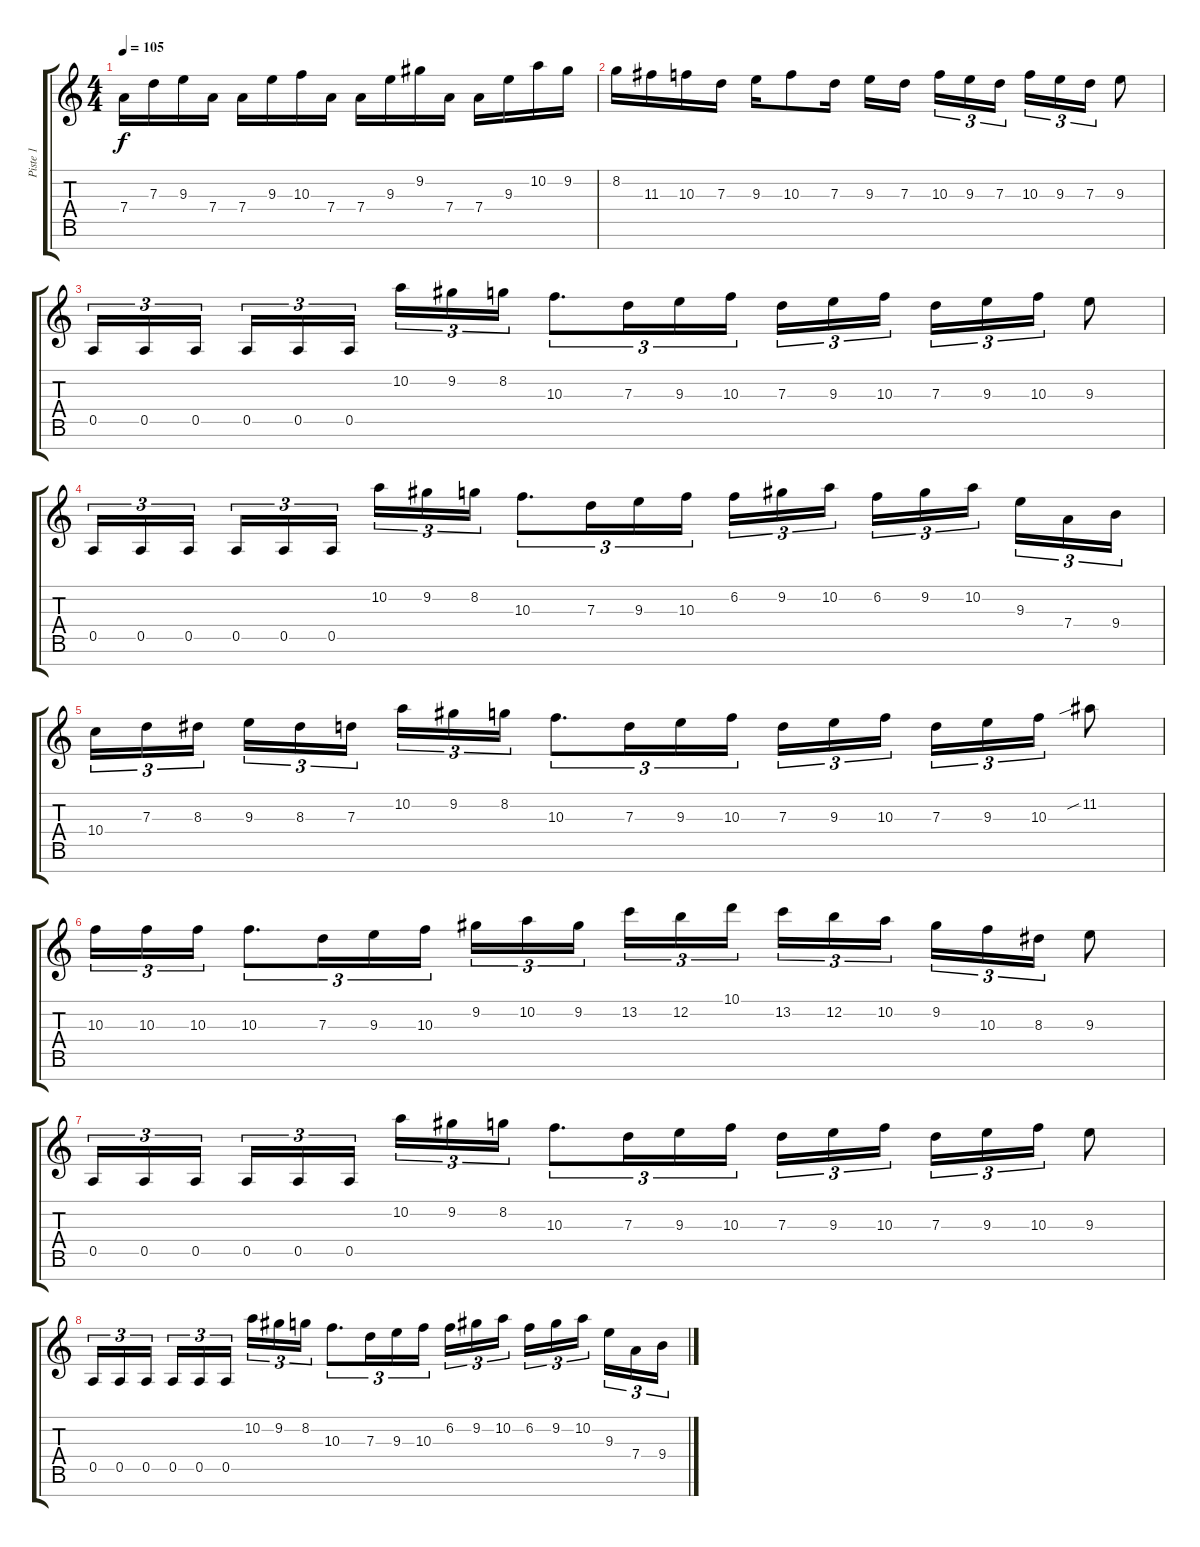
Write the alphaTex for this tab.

\track ("Piste 1" "Piste 1") {instrument distortionguitar}
\staff {score tabs}
\tuning (E4 B3 G3 D3 A2 E2 B1) {hide}
\ts (4 4)
\tempo 105
\clef g2
\ks c
7.4.16{dy f} 7.3.16 9.3.16 7.4.16 7.4.16 9.3.16 10.3.16 7.4.16 7.4.16 9.3.16 9.2.16 7.4.16 7.4.16 9.3.16 10.2.16 9.2.16 |
8.2.16 11.3.16 10.3.16 7.3.16 9.3.16 10.3.8 7.3.16 9.3.16 7.3.16{beam splitsecondary} 10.3.16{tu (3 2)} 9.3.16{tu (3 2)} 7.3.16{tu (3 2)} 10.3.16{tu (3 2)} 9.3.16{tu (3 2)} 7.3.16{tu (3 2)} 9.3.8 |
0.5.16{tu (3 2)} 0.5.16{tu (3 2)} 0.5.16{tu (3 2) beam splitsecondary} 0.5.16{tu (3 2)} 0.5.16{tu (3 2)} 0.5.16{tu (3 2)} 10.2.16{tu (3 2)} 9.2.16{tu (3 2)} 8.2.16{tu (3 2)} 10.3.8{d tu (3 2)} 7.3.16{tu (3 2)} 9.3.16{tu (3 2)} 10.3.16{tu (3 2) beam splitsecondary} 7.3.16{tu (3 2)} 9.3.16{tu (3 2)} 10.3.16{tu (3 2)} 7.3.16{tu (3 2)} 9.3.16{tu (3 2)} 10.3.16{tu (3 2)} 9.3.8 |
0.5.16{tu (3 2)} 0.5.16{tu (3 2)} 0.5.16{tu (3 2) beam splitsecondary} 0.5.16{tu (3 2)} 0.5.16{tu (3 2)} 0.5.16{tu (3 2)} 10.2.16{tu (3 2)} 9.2.16{tu (3 2)} 8.2.16{tu (3 2)} 10.3.8{d tu (3 2)} 7.3.16{tu (3 2)} 9.3.16{tu (3 2)} 10.3.16{tu (3 2) beam splitsecondary} 6.2.16{tu (3 2)} 9.2.16{tu (3 2)} 10.2.16{tu (3 2)} 6.2.16{tu (3 2)} 9.2.16{tu (3 2)} 10.2.16{tu (3 2) beam splitsecondary} 9.3.16{tu (3 2)} 7.4.16{tu (3 2)} 9.4.16{tu (3 2)} |
10.4.16{tu (3 2)} 7.3.16{tu (3 2)} 8.3.16{tu (3 2) beam splitsecondary} 9.3.16{tu (3 2)} 8.3.16{tu (3 2)} 7.3.16{tu (3 2)} 10.2.16{tu (3 2)} 9.2.16{tu (3 2)} 8.2.16{tu (3 2)} 10.3.8{d tu (3 2)} 7.3.16{tu (3 2)} 9.3.16{tu (3 2)} 10.3.16{tu (3 2) beam splitsecondary} 7.3.16{tu (3 2)} 9.3.16{tu (3 2)} 10.3.16{tu (3 2)} 7.3.16{tu (3 2)} 9.3.16{tu (3 2)} 10.3.16{tu (3 2)} 11.2{sib}.8 |
10.3.16{tu (3 2)} 10.3.16{tu (3 2)} 10.3.16{tu (3 2)} 10.3.8{d tu (3 2)} 7.3.16{tu (3 2)} 9.3.16{tu (3 2)} 10.3.16{tu (3 2) beam splitsecondary} 9.2.16{tu (3 2)} 10.2.16{tu (3 2)} 9.2.16{tu (3 2)} 13.2.16{tu (3 2)} 12.2.16{tu (3 2)} 10.1.16{tu (3 2) beam splitsecondary} 13.2.16{tu (3 2)} 12.2.16{tu (3 2)} 10.2.16{tu (3 2)} 9.2.16{tu (3 2)} 10.3.16{tu (3 2)} 8.3.16{tu (3 2)} 9.3.8 |
0.5.16{tu (3 2)} 0.5.16{tu (3 2)} 0.5.16{tu (3 2) beam splitsecondary} 0.5.16{tu (3 2)} 0.5.16{tu (3 2)} 0.5.16{tu (3 2)} 10.2.16{tu (3 2)} 9.2.16{tu (3 2)} 8.2.16{tu (3 2)} 10.3.8{d tu (3 2)} 7.3.16{tu (3 2)} 9.3.16{tu (3 2)} 10.3.16{tu (3 2) beam splitsecondary} 7.3.16{tu (3 2)} 9.3.16{tu (3 2)} 10.3.16{tu (3 2)} 7.3.16{tu (3 2)} 9.3.16{tu (3 2)} 10.3.16{tu (3 2)} 9.3.8 |
0.5.16{tu (3 2)} 0.5.16{tu (3 2)} 0.5.16{tu (3 2) beam splitsecondary} 0.5.16{tu (3 2)} 0.5.16{tu (3 2)} 0.5.16{tu (3 2)} 10.2.16{tu (3 2)} 9.2.16{tu (3 2)} 8.2.16{tu (3 2)} 10.3.8{d tu (3 2)} 7.3.16{tu (3 2)} 9.3.16{tu (3 2)} 10.3.16{tu (3 2) beam splitsecondary} 6.2.16{tu (3 2)} 9.2.16{tu (3 2)} 10.2.16{tu (3 2)} 6.2.16{tu (3 2)} 9.2.16{tu (3 2)} 10.2.16{tu (3 2) beam splitsecondary} 9.3.16{tu (3 2)} 7.4.16{tu (3 2)} 9.4.16{tu (3 2)}
